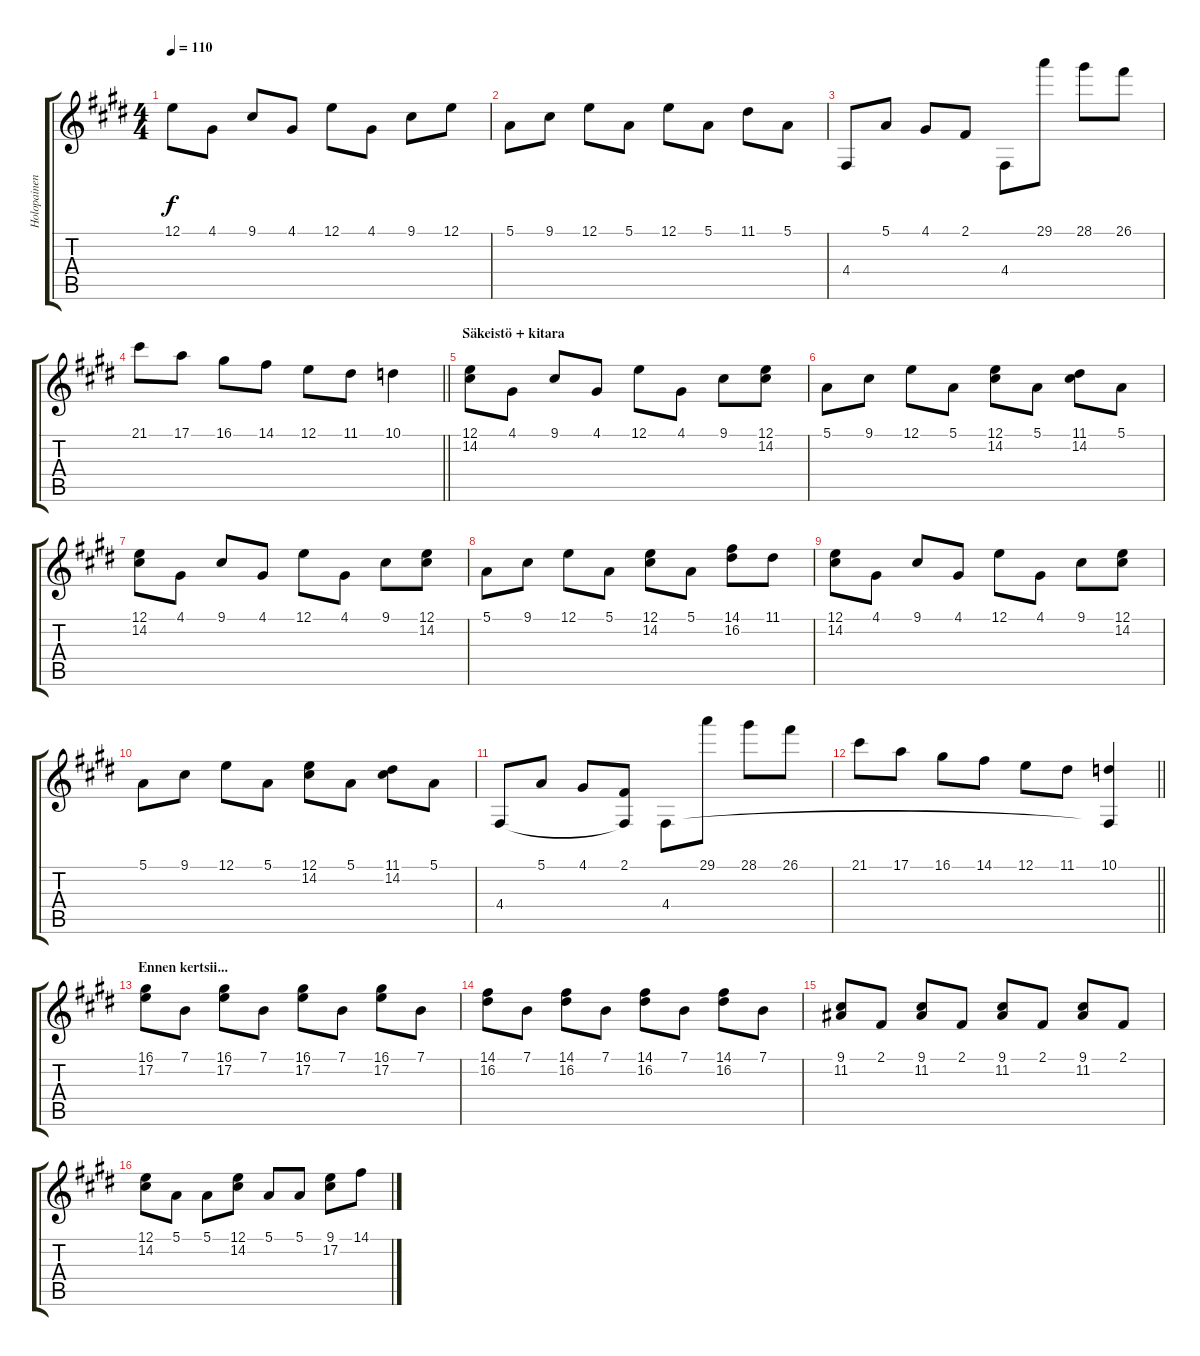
\track ("Holopainen I" "Holopainen") {instrument brightacousticpiano}
\staff {score tabs}
\tuning (E4 B3 G3 D3 A2 E2) {hide}
\ts (4 4)
\tempo 110
\clef g2
\ks c#minor
12.1.8{dy f} 4.1.8 9.1.8 4.1.8 12.1.8 4.1.8 9.1.8 12.1.8 |
5.1.8 9.1.8 12.1.8 5.1.8 12.1.8 5.1.8 11.1.8 5.1.8 |
4.4.8 5.1.8 4.1.8 2.1.8 4.4.8 29.1.8 28.1.8 26.1.8 |
\barLineRight lightlight
21.1.8 17.1.8 16.1.8 14.1.8 12.1.8 11.1.8 10.1.4 |
\section ("" "Säkeistö + kitara")
(12.1 14.2).8 4.1.8 9.1.8 4.1.8 12.1.8 4.1.8 9.1.8 (12.1 14.2).8 |
5.1.8 9.1.8 12.1.8 5.1.8 (12.1 14.2).8 5.1.8 (11.1 14.2).8 5.1.8 |
(12.1 14.2).8 4.1.8 9.1.8 4.1.8 12.1.8 4.1.8 9.1.8 (12.1 14.2).8 |
5.1.8 9.1.8 12.1.8 5.1.8 (12.1 14.2).8 5.1.8 (14.1 16.2).8 11.1.8 |
(12.1 14.2).8 4.1.8 9.1.8 4.1.8 12.1.8 4.1.8 9.1.8 (12.1 14.2).8 |
5.1.8 9.1.8 12.1.8 5.1.8 (12.1 14.2).8 5.1.8 (11.1 14.2).8 5.1.8 |
4.4.8 5.1.8 4.1.8 (2.1 4.4{t}).8 4.4.8 29.1.8 28.1.8 26.1.8 |
\barLineRight lightlight
21.1.8 17.1.8 16.1.8 14.1.8 12.1.8 11.1.8 (10.1 4.4{t}).4 |
\section ("" "Ennen kertsii...")
(16.1 17.2).8 7.1.8 (16.1 17.2).8 7.1.8 (16.1 17.2).8 7.1.8 (16.1 17.2).8 7.1.8 |
(14.1 16.2).8 7.1.8 (14.1 16.2).8 7.1.8 (14.1 16.2).8 7.1.8 (14.1 16.2).8 7.1.8 |
(9.1 11.2).8 2.1.8 (9.1 11.2).8 2.1.8 (9.1 11.2).8 2.1.8 (9.1 11.2).8 2.1.8 |
(12.1 14.2).8 5.1.8 5.1.8 (12.1 14.2).8 5.1.8 5.1.8 (9.1 17.2).8 14.1.8
